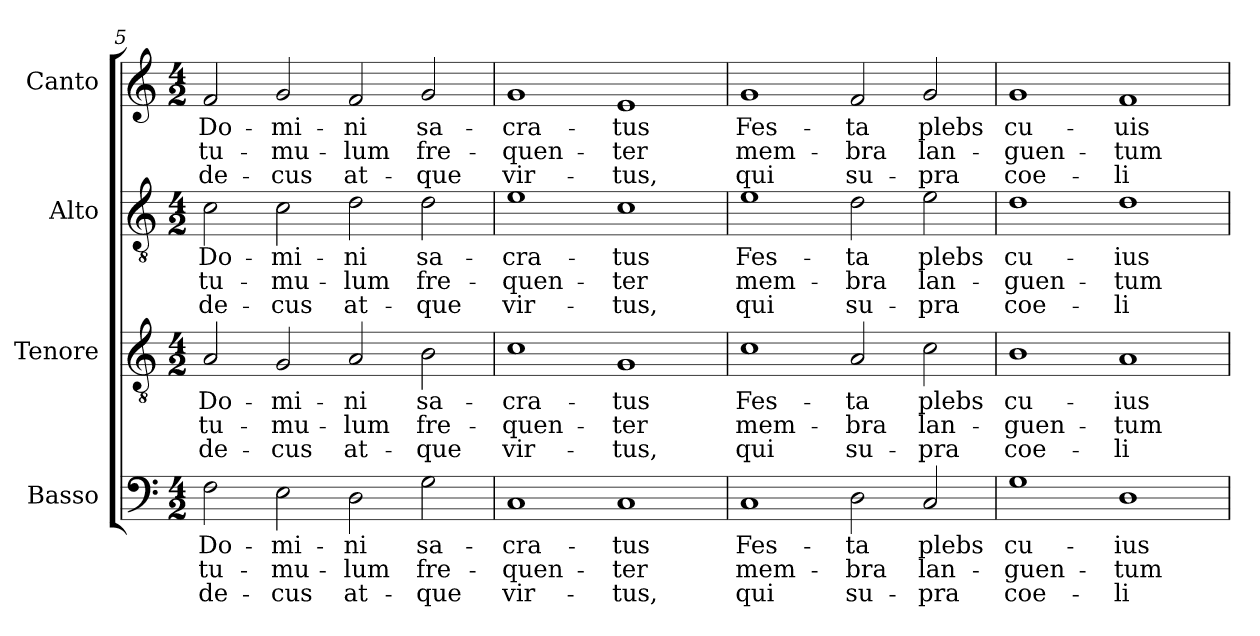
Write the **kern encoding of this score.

**kern	**text	**text	**text	**kern	**text	**text	**text	**kern	**text	**text	**text	**kern	**text	**text	**text
*part4	*part4	*part4	*part4	*part3	*part3	*part3	*part3	*part2	*part2	*part2	*part2	*part1	*part1	*part1	*part1
*staff4	*staff4	*staff4	*staff4	*staff3	*staff3	*staff3	*staff3	*staff2	*staff2	*staff2	*staff2	*staff1	*staff1	*staff1	*staff1
*I"Basso	*	*	*	*I"Tenore	*	*	*	*I"Alto	*	*	*	*I"Canto	*	*	*
*clefF4	*	*	*	*clefGv2	*	*	*	*clefGv2	*	*	*	*clefG2	*	*	*
*	*	*	*	*ITrd7c12	*	*	*	*ITrd7c12	*	*	*	*	*	*	*
*k[]	*	*	*	*k[]	*	*	*	*k[]	*	*	*	*k[]	*	*	*
*C:	*	*	*	*C:	*	*	*	*C:	*	*	*	*C:	*	*	*
*M4/2	*	*	*	*M4/2	*	*	*	*M4/2	*	*	*	*M4/2	*	*	*
=5	=5	=5	=5	=5	=5	=5	=5	=5	=5	=5	=5	=5	=5	=5	=5
!	!LO:LY:b:color=#000000	!LO:LY:b:color=#000000	!LO:LY:b:color=#000000	!	!	!	!	!	!	!	!	!	!	!	!
!	!	!	!	!	!LO:LY:b:color=#000000	!LO:LY:b:color=#000000	!LO:LY:b:color=#000000	!	!	!	!	!	!	!	!
!	!	!	!	!	!	!	!	!	!LO:LY:b:color=#000000	!LO:LY:b:color=#000000	!LO:LY:b:color=#000000	!	!	!	!
!	!	!	!	!	!	!	!	!	!	!	!	!	!LO:LY:b:color=#000000	!LO:LY:b:color=#000000	!LO:LY:b:color=#000000
2Fi\	Do-	tu-	de-	2AAi/	Do-	tu-	de-	2Ci\	Do-	tu-	de-	2fi/	Do-	tu-	de-
!	!LO:LY:b:color=#000000	!LO:LY:b:color=#000000	!LO:LY:b:color=#000000	!	!	!	!	!	!	!	!	!	!	!	!
!	!	!	!	!	!LO:LY:b:color=#000000	!LO:LY:b:color=#000000	!LO:LY:b:color=#000000	!	!	!	!	!	!	!	!
!	!	!	!	!	!	!	!	!	!LO:LY:b:color=#000000	!LO:LY:b:color=#000000	!LO:LY:b:color=#000000	!	!	!	!
!	!	!	!	!	!	!	!	!	!	!	!	!	!LO:LY:b:color=#000000	!LO:LY:b:color=#000000	!LO:LY:b:color=#000000
2Ei\	-mi-	-mu-	-cus	2GGi/	-mi-	-mu-	-cus	2Ci\	-mi-	-mu-	-cus	2gi/	-mi-	-mu-	-cus
!	!LO:LY:b:color=#000000	!LO:LY:b:color=#000000	!LO:LY:b:color=#000000	!	!	!	!	!	!	!	!	!	!	!	!
!	!	!	!	!	!LO:LY:b:color=#000000	!LO:LY:b:color=#000000	!LO:LY:b:color=#000000	!	!	!	!	!	!	!	!
!	!	!	!	!	!	!	!	!	!LO:LY:b:color=#000000	!LO:LY:b:color=#000000	!LO:LY:b:color=#000000	!	!	!	!
!	!	!	!	!	!	!	!	!	!	!	!	!	!LO:LY:b:color=#000000	!LO:LY:b:color=#000000	!LO:LY:b:color=#000000
2Di\	-ni	-lum	at-	2AAi/	-ni	-lum	at-	2Di\	-ni	-lum	at-	2fi/	-ni	-lum	at-
!	!LO:LY:b:color=#000000	!LO:LY:b:color=#000000	!LO:LY:b:color=#000000	!	!	!	!	!	!	!	!	!	!	!	!
!	!	!	!	!	!LO:LY:b:color=#000000	!LO:LY:b:color=#000000	!LO:LY:b:color=#000000	!	!	!	!	!	!	!	!
!	!	!	!	!	!	!	!	!	!LO:LY:b:color=#000000	!LO:LY:b:color=#000000	!LO:LY:b:color=#000000	!	!	!	!
!	!	!	!	!	!	!	!	!	!	!	!	!	!LO:LY:b:color=#000000	!LO:LY:b:color=#000000	!LO:LY:b:color=#000000
2Gi\	sa-	fre-	-que	2BBi\	sa-	fre-	-que	2Di\	sa-	fre-	-que	2gi/	sa-	fre-	-que
!!LO:LB:g=z
=6	=6	=6	=6	=6	=6	=6	=6	=6	=6	=6	=6	=6	=6	=6	=6
!	!LO:LY:b:color=#000000	!LO:LY:b:color=#000000	!LO:LY:b:color=#000000	!	!	!	!	!	!	!	!	!	!	!	!
!	!	!	!	!	!LO:LY:b:color=#000000	!LO:LY:b:color=#000000	!LO:LY:b:color=#000000	!	!	!	!	!	!	!	!
!	!	!	!	!	!	!	!	!	!LO:LY:b:color=#000000	!LO:LY:b:color=#000000	!LO:LY:b:color=#000000	!	!	!	!
!	!	!	!	!	!	!	!	!	!	!	!	!	!LO:LY:b:color=#000000	!LO:LY:b:color=#000000	!LO:LY:b:color=#000000
1Ci	-cra-	-quen-	vir-	1Ci	-cra-	-quen-	vir-	1Ei	-cra-	-quen-	vir-	1gi	-cra-	-quen-	vir-
!	!LO:LY:b:color=#000000	!LO:LY:b:color=#000000	!LO:LY:b:color=#000000	!	!	!	!	!	!	!	!	!	!	!	!
!	!	!	!	!	!LO:LY:b:color=#000000	!LO:LY:b:color=#000000	!LO:LY:b:color=#000000	!	!	!	!	!	!	!	!
!	!	!	!	!	!	!	!	!	!LO:LY:b:color=#000000	!LO:LY:b:color=#000000	!LO:LY:b:color=#000000	!	!	!	!
!	!	!	!	!	!	!	!	!	!	!	!	!	!LO:LY:b:color=#000000	!LO:LY:b:color=#000000	!LO:LY:b:color=#000000
1Ci	-tus	-ter	-tus,	1GGi	-tus	-ter	-tus,	1Ci	-tus	-ter	-tus,	1ei	-tus	-ter	-tus,
=7	=7	=7	=7	=7	=7	=7	=7	=7	=7	=7	=7	=7	=7	=7	=7
!	!LO:LY:b:color=#000000	!LO:LY:b:color=#000000	!LO:LY:b:color=#000000	!	!	!	!	!	!	!	!	!	!	!	!
!	!	!	!	!	!LO:LY:b:color=#000000	!LO:LY:b:color=#000000	!LO:LY:b:color=#000000	!	!	!	!	!	!	!	!
!	!	!	!	!	!	!	!	!	!LO:LY:b:color=#000000	!LO:LY:b:color=#000000	!LO:LY:b:color=#000000	!	!	!	!
!	!	!	!	!	!	!	!	!	!	!	!	!	!LO:LY:b:color=#000000	!LO:LY:b:color=#000000	!LO:LY:b:color=#000000
1Ci	Fes-	mem-	qui	1Ci	Fes-	mem-	qui	1Ei	Fes-	mem-	qui	1gi	Fes-	mem-	qui
!	!LO:LY:b:color=#000000	!LO:LY:b:color=#000000	!LO:LY:b:color=#000000	!	!	!	!	!	!	!	!	!	!	!	!
!	!	!	!	!	!LO:LY:b:color=#000000	!LO:LY:b:color=#000000	!LO:LY:b:color=#000000	!	!	!	!	!	!	!	!
!	!	!	!	!	!	!	!	!	!LO:LY:b:color=#000000	!LO:LY:b:color=#000000	!LO:LY:b:color=#000000	!	!	!	!
!	!	!	!	!	!	!	!	!	!	!	!	!	!LO:LY:b:color=#000000	!LO:LY:b:color=#000000	!LO:LY:b:color=#000000
2Di\	-ta	-bra	su-	2AAi/	-ta	-bra	su-	2Di\	-ta	-bra	su-	2fi/	-ta	-bra	su-
!	!LO:LY:b:color=#000000	!LO:LY:b:color=#000000	!LO:LY:b:color=#000000	!	!	!	!	!	!	!	!	!	!	!	!
!	!	!	!	!	!LO:LY:b:color=#000000	!LO:LY:b:color=#000000	!LO:LY:b:color=#000000	!	!	!	!	!	!	!	!
!	!	!	!	!	!	!	!	!	!LO:LY:b:color=#000000	!LO:LY:b:color=#000000	!LO:LY:b:color=#000000	!	!	!	!
!	!	!	!	!	!	!	!	!	!	!	!	!	!LO:LY:b:color=#000000	!LO:LY:b:color=#000000	!LO:LY:b:color=#000000
2Ci/	plebs	lan-	-pra	2Ci\	plebs	lan-	-pra	2Ei\	plebs	lan-	-pra	2gi/	plebs	lan-	-pra
=8	=8	=8	=8	=8	=8	=8	=8	=8	=8	=8	=8	=8	=8	=8	=8
!	!LO:LY:b:color=#000000	!LO:LY:b:color=#000000	!LO:LY:b:color=#000000	!	!	!	!	!	!	!	!	!	!	!	!
!	!	!	!	!	!LO:LY:b:color=#000000	!LO:LY:b:color=#000000	!LO:LY:b:color=#000000	!	!	!	!	!	!	!	!
!	!	!	!	!	!	!	!	!	!LO:LY:b:color=#000000	!LO:LY:b:color=#000000	!LO:LY:b:color=#000000	!	!	!	!
!	!	!	!	!	!	!	!	!	!	!	!	!	!LO:LY:b:color=#000000	!LO:LY:b:color=#000000	!LO:LY:b:color=#000000
1Gi	cu-	-guen-	coe-	1BBi	cu-	-guen-	coe-	1Di	cu-	-guen-	coe-	1gi	cu-	-guen-	coe-
!	!LO:LY:b:color=#000000	!LO:LY:b:color=#000000	!LO:LY:b:color=#000000	!	!	!	!	!	!	!	!	!	!	!	!
!	!	!	!	!	!LO:LY:b:color=#000000	!LO:LY:b:color=#000000	!LO:LY:b:color=#000000	!	!	!	!	!	!	!	!
!	!	!	!	!	!	!	!	!	!LO:LY:b:color=#000000	!LO:LY:b:color=#000000	!LO:LY:b:color=#000000	!	!	!	!
!	!	!	!	!	!	!	!	!	!	!	!	!	!LO:LY:b:color=#000000	!LO:LY:b:color=#000000	!LO:LY:b:color=#000000
1Di	-ius	-tum	-li	1AAi	-ius	-tum	-li	1Di	-ius	-tum	-li	1fi	-uis	-tum	-li
=	=	=	=	=	=	=	=	=	=	=	=	=	=	=	=
*-	*-	*-	*-	*-	*-	*-	*-	*-	*-	*-	*-	*-	*-	*-	*-
